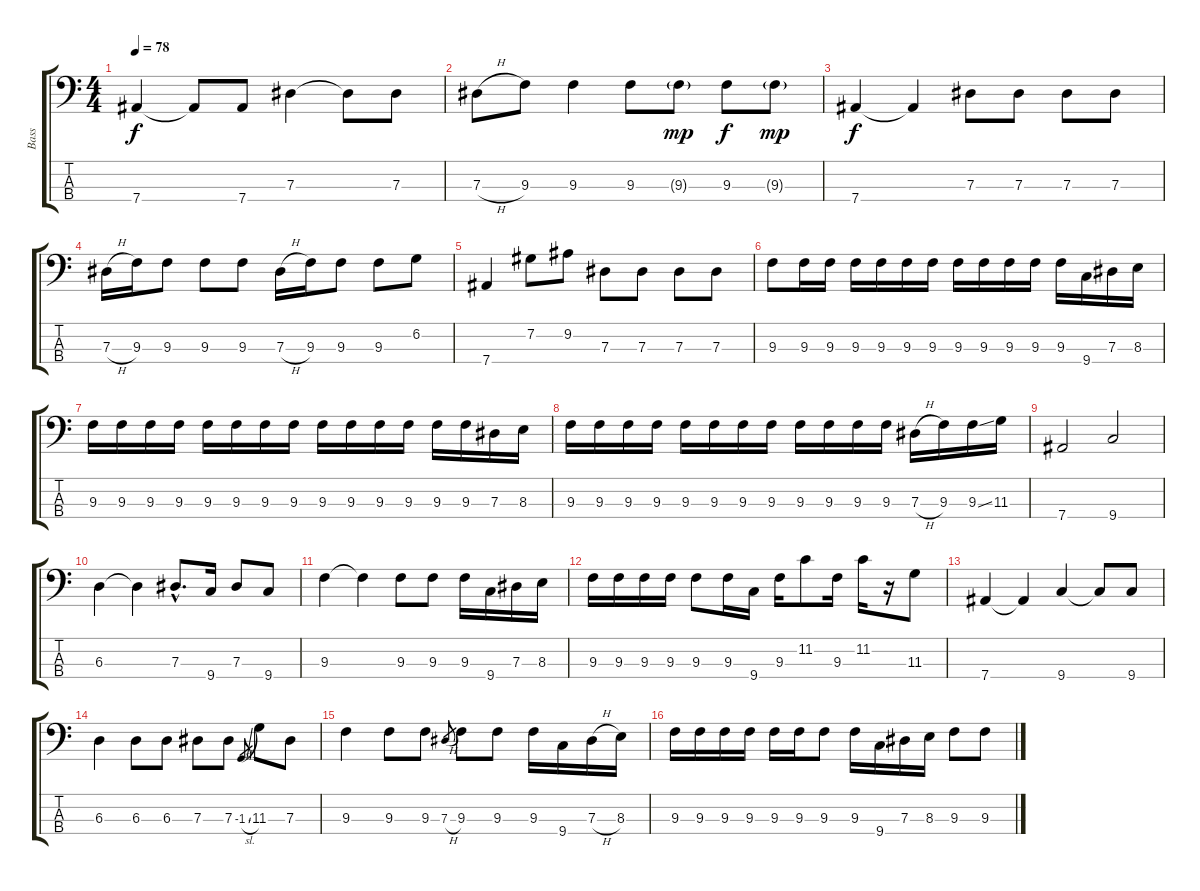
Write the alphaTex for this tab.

\track ("Bass" "Bass") {instrument electricbassfinger}
\staff {score tabs}
\tuning (Gb2 Db2 Ab1 Eb1) {hide}
\ts (4 4)
\tempo 78
\clef f4
\ks c
7.4.4{dy f} 7.4{t}.8 7.4.8 7.3.4 7.3{t}.8 7.3.8 |
7.3{h}.8 9.3.8 9.3.4 9.3.8 9.3{g}.8{dy mp} 9.3.8{dy f} 9.3{g}.8{dy mp} |
7.4.4{dy f} 7.4{t}.4 7.3.8 7.3.8 7.3.8 7.3.8 |
7.3{h}.16{volume 14} 9.3.16 9.3.8 9.3.8 9.3.8 7.3{h}.16 9.3.16 9.3.8 9.3.8 6.2.8 |
7.4.4 7.2.8 9.2.8 7.3.8 7.3.8 7.3.8 7.3.8 |
9.3.8 9.3.16 9.3.16 9.3.16 9.3.16 9.3.16 9.3.16 9.3.16 9.3.16 9.3.16 9.3.16 9.3.16 9.4.16 7.3.16 8.3.16 |
9.3.16 9.3.16 9.3.16 9.3.16 9.3.16 9.3.16 9.3.16 9.3.16 9.3.16 9.3.16 9.3.16 9.3.16 9.3.16 9.3.16 7.3.16 8.3.16 |
9.3.16 9.3.16 9.3.16 9.3.16 9.3.16 9.3.16 9.3.16 9.3.16 9.3.16 9.3.16 9.3.16 9.3.16 7.3{h}.16{volume 10} 9.3.16 9.3{ss}.16 11.3.16 |
7.4.2{volume 8} 9.4.2 |
6.3.4 6.3{t}.4 7.3{hac}.8{d} 9.4.16 7.3.8 9.4.8 |
9.3.4 9.3{t}.4 9.3.8 9.3.8 9.3.16 9.4.16 7.3.16 8.3.16 |
9.3.16 9.3.16 9.3.16 9.3.16 9.3.8 9.3.16 9.4.16 9.3.16 11.2.8 9.3.16 11.2.16 r.16 11.3.8 |
7.4.4 7.4{t}.4 9.4.4 9.4{t}.8 9.4.8 |
6.3.4 6.3.8 6.3.8 7.3.8 7.3.8 -1.3{sl}.8{gr} 11.3.8 7.3.8 |
9.3.4 9.3.8 9.3.8 7.3{h}.8{gr} 9.3.8 9.3.8 9.3.16 9.4.16 7.3{h}.16 8.3.16 |
9.3.16 9.3.16 9.3.16 9.3.16 9.3.16 9.3.16 9.3.8 9.3.16 9.4.16 7.3.16 8.3.16 9.3.8 9.3.8
